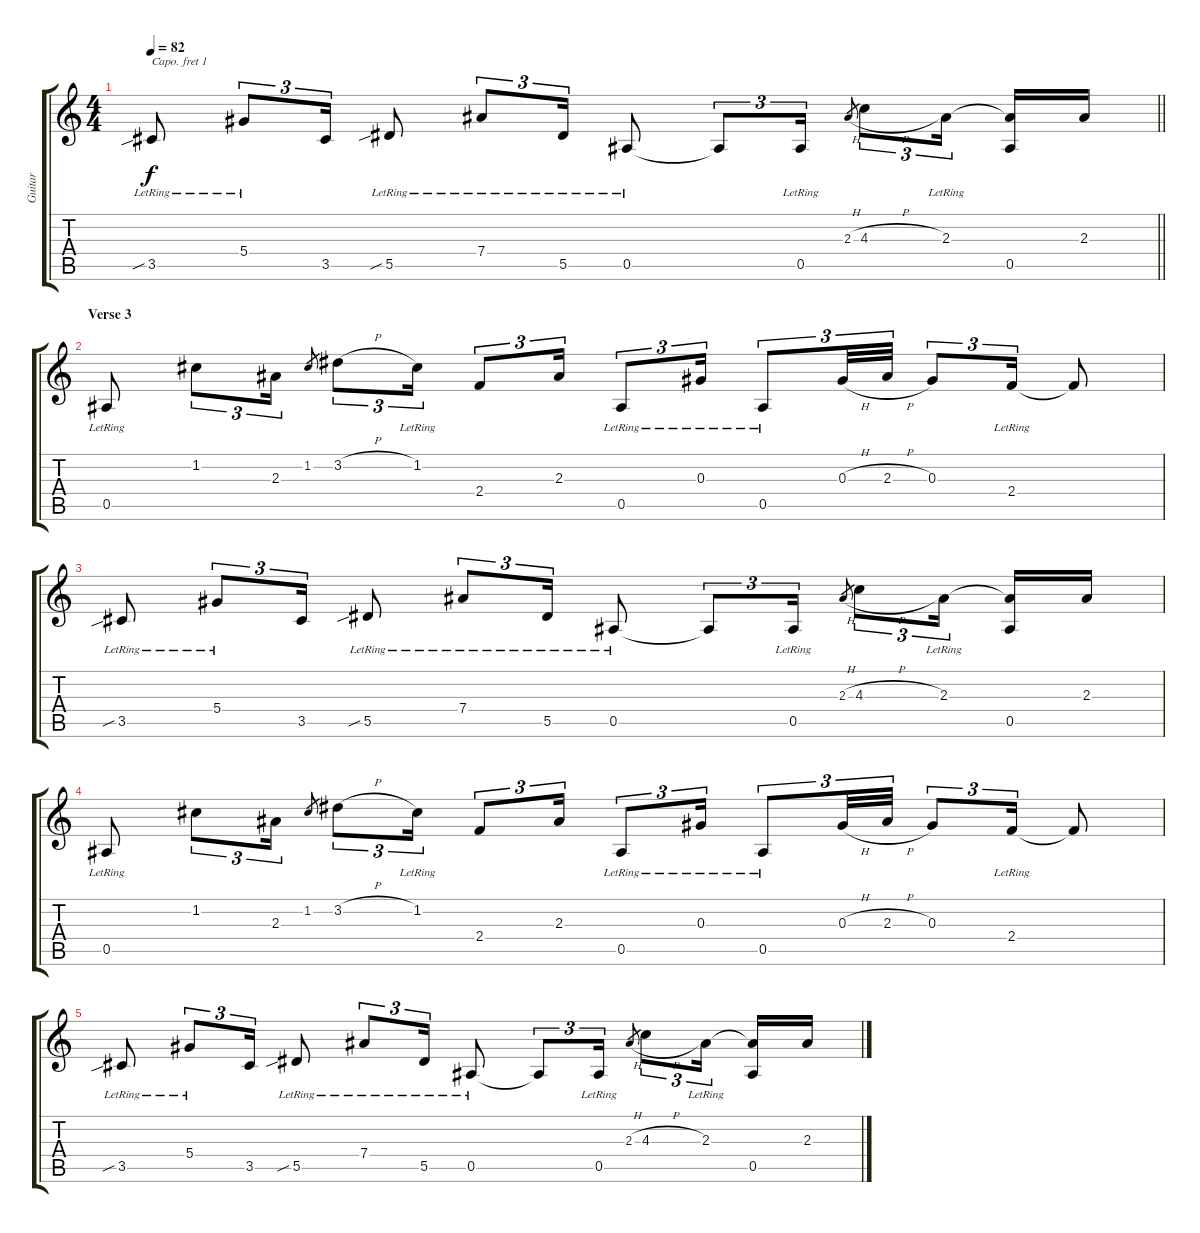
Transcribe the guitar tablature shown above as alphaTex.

\track ("Guitar" "Guitar") {instrument electricguitarjazz}
\staff {score tabs}
\capo 1
\tuning (E4 B3 G3 D3 A2 E2) {hide}
\ts (4 4)
\tempo 82
\clef g2
\barLineRight lightlight
\ks c
3.5{sib lr}.8{dy f} 5.4{lr}.8{tu (3 2)} 3.5.16{tu (3 2)} 5.5{sib lr}.8 7.4{lr}.8{tu (3 2)} 5.5{lr}.16{tu (3 2)} 0.5{lr}.8 0.5{t}.8{tu (3 2)} 0.5{lr}.16{tu (3 2)} 2.3{h}.8{gr} 4.3{h}.8{tu (3 2)} 2.3{lr}.16{tu (3 2) beam splitsecondary} (2.3{t} 0.5).16 2.3.16 |
\section ("" "Verse 3")
0.5{lr}.8 1.2.8{tu (3 2)} 2.3.16{tu (3 2)} 1.2.8{gr} 3.2{h}.8{tu (3 2)} 1.2{lr}.16{tu (3 2)} 2.4.8{tu (3 2)} 2.3.16{tu (3 2)} 0.5{lr}.8{tu (3 2)} 0.3{lr}.16{tu (3 2)} 0.5{lr}.8{tu (3 2)} 0.3{h}.32{tu (3 2)} 2.3{h}.32{tu (3 2)} 0.3.8{tu (3 2)} 2.4{lr}.16{tu (3 2)} 2.4{t}.8 |
3.5{sib lr}.8 5.4{lr}.8{tu (3 2)} 3.5.16{tu (3 2)} 5.5{sib lr}.8 7.4{lr}.8{tu (3 2)} 5.5{lr}.16{tu (3 2)} 0.5{lr}.8 0.5{t}.8{tu (3 2)} 0.5{lr}.16{tu (3 2)} 2.3{h}.8{gr} 4.3{h}.8{tu (3 2)} 2.3{lr}.16{tu (3 2) beam splitsecondary} (2.3{t} 0.5).16 2.3.16 |
0.5{lr}.8 1.2.8{tu (3 2)} 2.3.16{tu (3 2)} 1.2.8{gr} 3.2{h}.8{tu (3 2)} 1.2{lr}.16{tu (3 2)} 2.4.8{tu (3 2)} 2.3.16{tu (3 2)} 0.5{lr}.8{tu (3 2)} 0.3{lr}.16{tu (3 2)} 0.5{lr}.8{tu (3 2)} 0.3{h}.32{tu (3 2)} 2.3{h}.32{tu (3 2)} 0.3.8{tu (3 2)} 2.4{lr}.16{tu (3 2)} 2.4{t}.8 |
3.5{sib lr}.8 5.4{lr}.8{tu (3 2)} 3.5.16{tu (3 2)} 5.5{sib lr}.8 7.4{lr}.8{tu (3 2)} 5.5{lr}.16{tu (3 2)} 0.5{lr}.8 0.5{t}.8{tu (3 2)} 0.5{lr}.16{tu (3 2)} 2.3{h}.8{gr} 4.3{h}.8{tu (3 2)} 2.3{lr}.16{tu (3 2) beam splitsecondary} (2.3{t} 0.5).16 2.3.16
